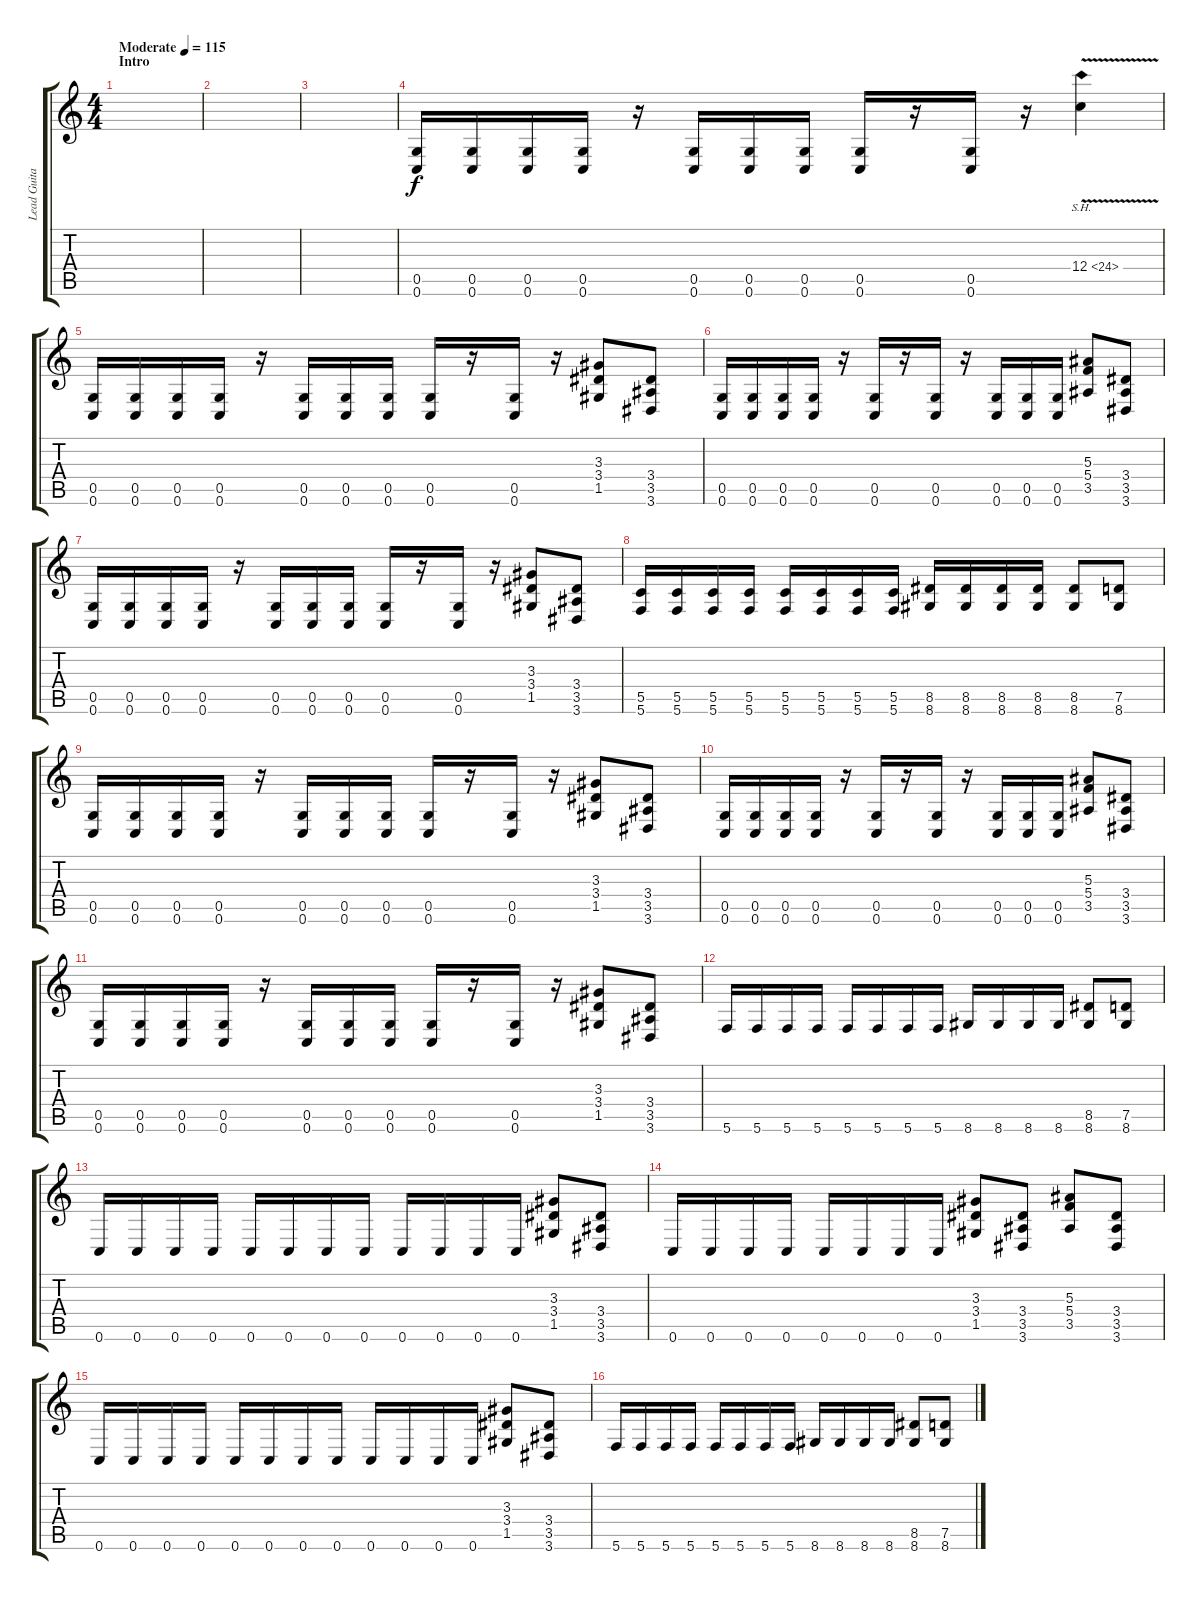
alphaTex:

\track ("Lead Guitar" "Lead Guita") {instrument distortionguitar}
\staff {score tabs}
\tuning (D4 A3 F3 C3 G2 C2) {hide}
\ts (4 4)
\section ("" "Intro ")
\tempo (115 "Moderate")
\clef g2
\ks c
|
|
|
(0.5 0.6).16 (0.5 0.6).16 (0.5 0.6).16 (0.5 0.6).16 r.16 (0.5 0.6).16 (0.5 0.6).16 (0.5 0.6).16 (0.5 0.6).16 r.16 (0.5 0.6).16 r.16 12.4{sh 12 v}.4{instrument guitarharmonics} |
(0.5 0.6).16{instrument distortionguitar} (0.5 0.6).16 (0.5 0.6).16 (0.5 0.6).16 r.16 (0.5 0.6).16 (0.5 0.6).16 (0.5 0.6).16 (0.5 0.6).16 r.16 (0.5 0.6).16 r.16 (3.3 3.4 1.5).8 (3.4 3.5 3.6).8 |
(0.5 0.6).16 (0.5 0.6).16 (0.5 0.6).16 (0.5 0.6).16 r.16 (0.5 0.6).16 r.16 (0.5 0.6).16 r.16 (0.5 0.6).16 (0.5 0.6).16 (0.5 0.6).16 (5.3 5.4 3.5).8 (3.4 3.5 3.6).8 |
(0.5 0.6).16 (0.5 0.6).16 (0.5 0.6).16 (0.5 0.6).16 r.16 (0.5 0.6).16 (0.5 0.6).16 (0.5 0.6).16 (0.5 0.6).16 r.16 (0.5 0.6).16 r.16 (3.3 3.4 1.5).8 (3.4 3.5 3.6).8 |
(5.5 5.6).16 (5.5 5.6).16 (5.5 5.6).16 (5.5 5.6).16 (5.5 5.6).16 (5.5 5.6).16 (5.5 5.6).16 (5.5 5.6).16 (8.5 8.6).16 (8.5 8.6).16 (8.5 8.6).16 (8.5 8.6).16 (8.5 8.6).8 (7.5 8.6).8 |
(0.5 0.6).16 (0.5 0.6).16 (0.5 0.6).16 (0.5 0.6).16 r.16 (0.5 0.6).16 (0.5 0.6).16 (0.5 0.6).16 (0.5 0.6).16 r.16 (0.5 0.6).16 r.16 (3.3 3.4 1.5).8 (3.4 3.5 3.6).8 |
(0.5 0.6).16 (0.5 0.6).16 (0.5 0.6).16 (0.5 0.6).16 r.16 (0.5 0.6).16 r.16 (0.5 0.6).16 r.16 (0.5 0.6).16 (0.5 0.6).16 (0.5 0.6).16 (5.3 5.4 3.5).8 (3.4 3.5 3.6).8 |
(0.5 0.6).16 (0.5 0.6).16 (0.5 0.6).16 (0.5 0.6).16 r.16 (0.5 0.6).16 (0.5 0.6).16 (0.5 0.6).16 (0.5 0.6).16 r.16 (0.5 0.6).16 r.16 (3.3 3.4 1.5).8 (3.4 3.5 3.6).8 |
5.6.16 5.6.16 5.6.16 5.6.16 5.6.16 5.6.16 5.6.16 5.6.16 8.6.16 8.6.16 8.6.16 8.6.16 (8.5 8.6).8 (7.5 8.6).8 |
0.6.16 0.6.16 0.6.16 0.6.16 0.6.16 0.6.16 0.6.16 0.6.16 0.6.16 0.6.16 0.6.16 0.6.16 (3.3 3.4 1.5).8 (3.4 3.5 3.6).8 |
0.6.16 0.6.16 0.6.16 0.6.16 0.6.16 0.6.16 0.6.16 0.6.16 (3.3 3.4 1.5).8 (3.4 3.5 3.6).8 (5.3 5.4 3.5).8 (3.4 3.5 3.6).8 |
0.6.16 0.6.16 0.6.16 0.6.16 0.6.16 0.6.16 0.6.16 0.6.16 0.6.16 0.6.16 0.6.16 0.6.16 (3.3 3.4 1.5).8 (3.4 3.5 3.6).8 |
5.6.16 5.6.16 5.6.16 5.6.16 5.6.16 5.6.16 5.6.16 5.6.16 8.6.16 8.6.16 8.6.16 8.6.16 (8.5 8.6).8 (7.5 8.6).8
